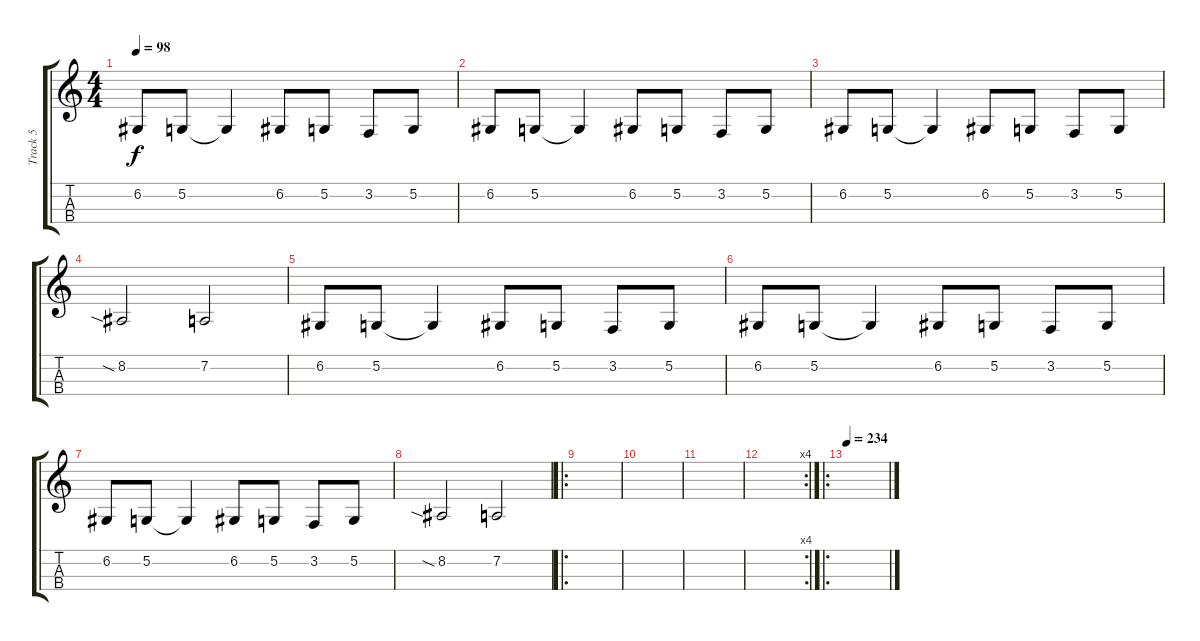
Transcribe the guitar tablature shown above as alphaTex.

\track ("Track 5" "Track 5") {instrument violin}
\staff {score tabs}
\tuning (A3 D3 G2 C2) {hide}
\ts (4 4)
\tempo 98
\clef g2
\ks c
6.2.8{dy f instrument violin} 5.2.8 5.2{t}.4 6.2.8 5.2.8 3.2.8 5.2.8 |
6.2.8 5.2.8 5.2{t}.4 6.2.8 5.2.8 3.2.8 5.2.8 |
6.2.8 5.2.8 5.2{t}.4 6.2.8 5.2.8 3.2.8 5.2.8 |
8.2{sia}.2 7.2.2 |
6.2.8 5.2.8 5.2{t}.4 6.2.8 5.2.8 3.2.8 5.2.8 |
6.2.8 5.2.8 5.2{t}.4 6.2.8 5.2.8 3.2.8 5.2.8 |
6.2.8 5.2.8 5.2{t}.4 6.2.8 5.2.8 3.2.8 5.2.8 |
8.2{sia}.2 7.2.2 |
\ro
|
|
|
\rc 4
|
\ro
\tempo 234
